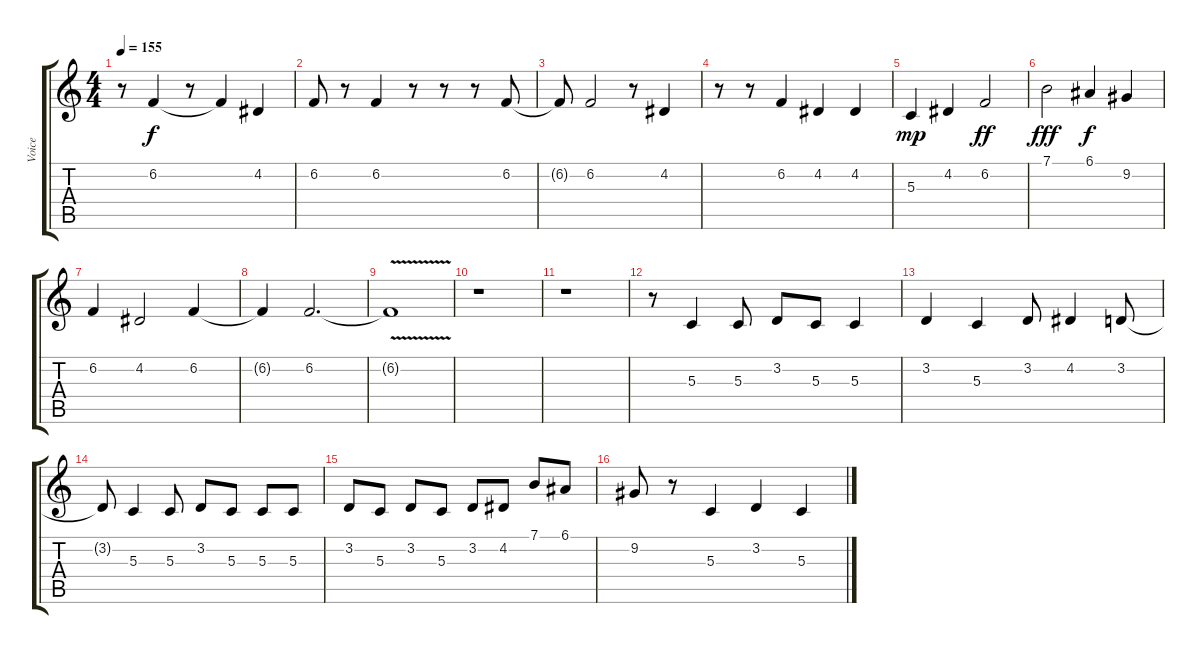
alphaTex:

\track ("Voice" "Voice") {instrument lead8bassandlead}
\staff {score tabs}
\tuning (E4 B3 G3 D3 A2 E2) {hide}
\ts (4 4)
\tempo 155
\clef g2
\ks c
r.8{dy f} 6.2.4 r.8 6.2{t}.4 4.2.4 |
6.2.8 r.8 6.2.4 r.8 r.8 r.8 6.2.8 |
6.2{t}.8 6.2.2 r.8 4.2.4 |
r.8 r.8 6.2.4 4.2.4 4.2.4 |
5.3.4{dy mp} 4.2.4 6.2.2{dy ff} |
7.1.2{dy fff} 6.1.4{dy f} 9.2.4 |
6.2.4 4.2.2 6.2.4 |
6.2{t}.4 6.2.2{d} |
6.2{v t}.1 |
r.1 |
r.1 |
r.8 5.3.4 5.3.8 3.2.8 5.3.8 5.3.4 |
3.2.4 5.3.4 3.2.8 4.2.4 3.2.8 |
3.2{t}.8 5.3.4 5.3.8 3.2.8 5.3.8 5.3.8 5.3.8 |
3.2.8 5.3.8 3.2.8 5.3.8 3.2.8 4.2.8 7.1.8 6.1.8 |
9.2.8 r.8 5.3.4 3.2.4 5.3.4
